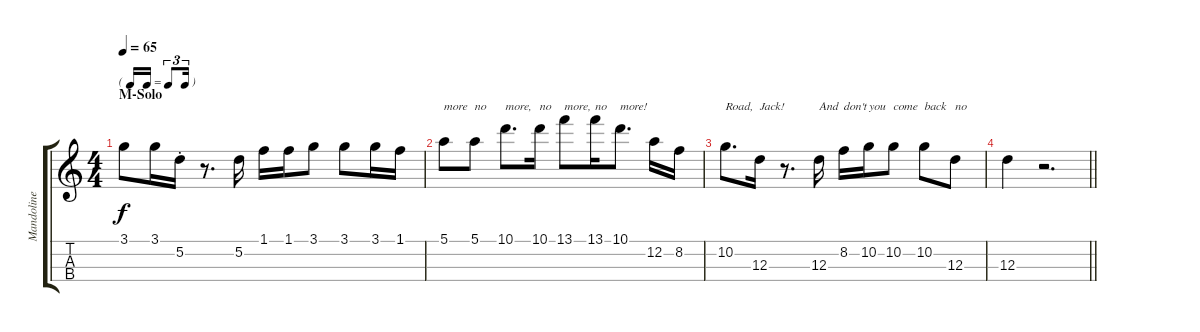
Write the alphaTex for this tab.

\track ("Mandoline" "Mandoline") {instrument acousticguitarsteel}
\staff {score tabs}
\tuning (E4 A3 D3 G2) {hide}
\ts (4 4)
\tf triplet16th
\section ("" "M-Solo")
\tempo 65
\clef g2
\ks c
3.1.8{dy f} 3.1.16 5.2{st}.16 r.8{d} 5.2.16 1.1.16 1.1.16 3.1.8 3.1.8 3.1.16 1.1.16 |
5.1.8{txt "more"} 5.1.8{txt "no"} 10.1.8{d txt "more,"} 10.1.16{txt "no"} 13.1.8{txt "more,"} 13.1.16{txt "no"} 10.1.8{d txt "more!"} 12.2.16 8.2.16 |
10.2.8{d txt "Road,"} 12.3.16{txt "Jack!"} r.8{d} 12.3.16{txt "And "} 8.2.16{txt "don't"} 10.2.16{txt "you"} 10.2.8{txt "come"} 10.2.8{txt "back"} 12.3.8{txt "no"} |
\barLineRight lightlight
12.3.4 r.2{d}
